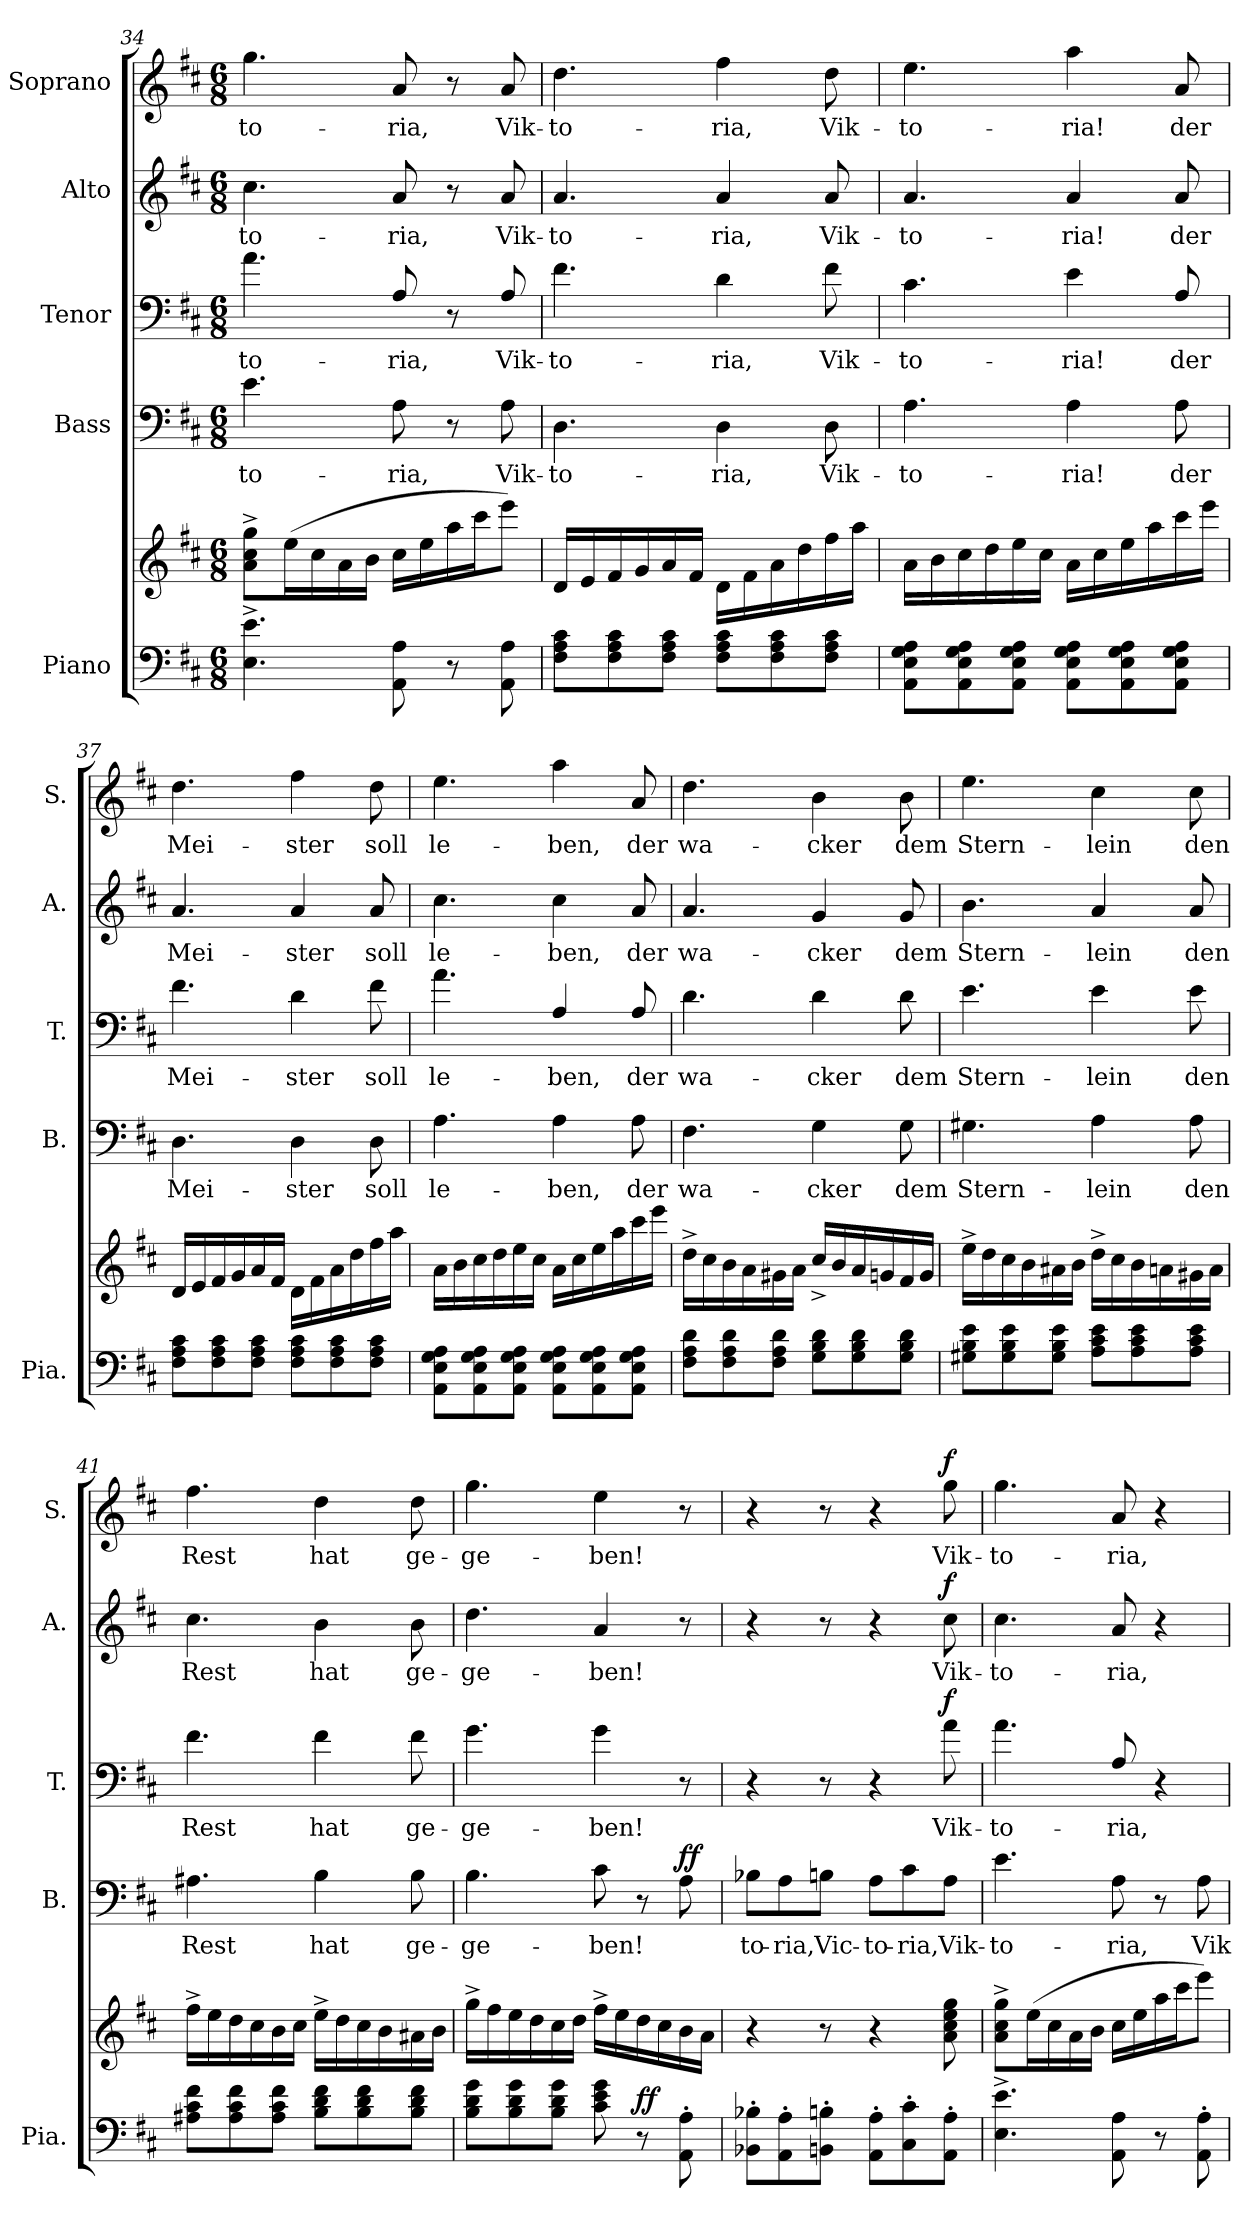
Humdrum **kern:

**kern	**kern	**dynam	**kern	**text	**dynam	**kern	**text	**dynam	**kern	**text	**dynam	**kern	**text	**dynam
*part5	*part5	*part5	*part4	*part4	*part4	*part3	*part3	*part3	*part2	*part2	*part2	*part1	*part1	*part1
*staff6	*staff5	*staff5/6	*staff4	*staff4	*staff4	*staff3	*staff3	*staff3	*staff2	*staff2	*staff2	*staff1	*staff1	*staff1
*I"Piano	*	*	*I"Bass	*	*	*I"Tenor	*	*	*I"Alto	*	*	*I"Soprano	*	*
*I'Pia.	*	*	*I'B.	*	*	*I'T.	*	*	*I'A.	*	*	*I'S.	*	*
*clefF4	*clefG2	*	*clefF4	*	*	*clefF4	*	*	*clefG2	*	*	*clefG2	*	*
*k[f#c#]	*k[f#c#]	*	*k[f#c#]	*	*	*k[f#c#]	*	*	*k[f#c#]	*	*	*k[f#c#]	*	*
*M6/8	*M6/8	*	*M6/8	*	*	*M6/8	*	*	*M6/8	*	*	*M6/8	*	*
=34	=34	=34	=34	=34	=34	=34	=34	=34	=34	=34	=34	=34	=34	=34
4.E\^ 4.e\^	8a\^ 8cc#\^ 8gg\^L	.	4.e\	-to-	.	4.a\	-to-	.	4.cc#\	-to-	.	4.gg\	-to-	.
.	(16ee\L	.	.	.	.	.	.	.	.	.	.	.	.	.
.	16cc#\	.	.	.	.	.	.	.	.	.	.	.	.	.
.	16a\	.	.	.	.	.	.	.	.	.	.	.	.	.
.	16b\JJ	.	.	.	.	.	.	.	.	.	.	.	.	.
8AA\ 8A\	16cc#\LL	.	8A\	-ria,	.	8A/	-ria,	.	8a/	-ria,	.	8a/	-ria,	.
.	16ee\	.	.	.	.	.	.	.	.	.	.	.	.	.
8r	16aa\	.	8r	.	.	8r	.	.	8r	.	.	8r	.	.
.	16ccc#\J	.	.	.	.	.	.	.	.	.	.	.	.	.
8AA\ 8A\	8eee\J)	.	8A\	Vik-	.	8A/	Vik-	.	8a/	Vik-	.	8a/	Vik-	.
=35	=35	=35	=35	=35	=35	=35	=35	=35	=35	=35	=35	=35	=35	=35
8F#\ 8A\ 8c#\L	16d/LL	.	4.D\	-to-	.	4.f#\	-to-	.	4.a/	-to-	.	4.dd\	-to-	.
.	16e/	.	.	.	.	.	.	.	.	.	.	.	.	.
8F#\ 8A\ 8c#\	16f#/	.	.	.	.	.	.	.	.	.	.	.	.	.
.	16g/	.	.	.	.	.	.	.	.	.	.	.	.	.
8F#\ 8A\ 8c#\J	16a/	.	.	.	.	.	.	.	.	.	.	.	.	.
.	16f#/JJ	.	.	.	.	.	.	.	.	.	.	.	.	.
8F#\ 8A\ 8c#\L	16d\LL	.	4D\	-ria,	.	4d\	-ria,	.	4a/	-ria,	.	4ff#\	-ria,	.
.	16f#\	.	.	.	.	.	.	.	.	.	.	.	.	.
8F#\ 8A\ 8c#\	16a\	.	.	.	.	.	.	.	.	.	.	.	.	.
.	16dd\	.	.	.	.	.	.	.	.	.	.	.	.	.
8F#\ 8A\ 8c#\J	16ff#\	.	8D\	Vik-	.	8f#\	Vik-	.	8a/	Vik-	.	8dd\	Vik-	.
.	16aa\JJ	.	.	.	.	.	.	.	.	.	.	.	.	.
!!LO:PB:g=z
=36	=36	=36	=36	=36	=36	=36	=36	=36	=36	=36	=36	=36	=36	=36
8AA\ 8E\ 8G\ 8A\L	16a\LL	.	4.A\	-to-	.	4.c#\	-to-	.	4.a/	-to-	.	4.ee\	-to-	.
.	16b\	.	.	.	.	.	.	.	.	.	.	.	.	.
8AA\ 8E\ 8G\ 8A\	16cc#\	.	.	.	.	.	.	.	.	.	.	.	.	.
.	16dd\	.	.	.	.	.	.	.	.	.	.	.	.	.
8AA\ 8E\ 8G\ 8A\J	16ee\	.	.	.	.	.	.	.	.	.	.	.	.	.
.	16cc#\JJ	.	.	.	.	.	.	.	.	.	.	.	.	.
8AA\ 8E\ 8G\ 8A\L	16a\LL	.	4A\	-ria!	.	4e\	-ria!	.	4a/	-ria!	.	4aa\	-ria!	.
.	16cc#\	.	.	.	.	.	.	.	.	.	.	.	.	.
8AA\ 8E\ 8G\ 8A\	16ee\	.	.	.	.	.	.	.	.	.	.	.	.	.
.	16aa\	.	.	.	.	.	.	.	.	.	.	.	.	.
8AA\ 8E\ 8G\ 8A\J	16ccc#\	.	8A\	der	.	8A/	der	.	8a/	der	.	8a/	der	.
.	16eee\JJ	.	.	.	.	.	.	.	.	.	.	.	.	.
=37	=37	=37	=37	=37	=37	=37	=37	=37	=37	=37	=37	=37	=37	=37
8F#\ 8A\ 8c#\L	16d/LL	.	4.D\	Mei-	.	4.f#\	Mei-	.	4.a/	Mei-	.	4.dd\	Mei-	.
.	16e/	.	.	.	.	.	.	.	.	.	.	.	.	.
8F#\ 8A\ 8c#\	16f#/	.	.	.	.	.	.	.	.	.	.	.	.	.
.	16g/	.	.	.	.	.	.	.	.	.	.	.	.	.
8F#\ 8A\ 8c#\J	16a/	.	.	.	.	.	.	.	.	.	.	.	.	.
.	16f#/JJ	.	.	.	.	.	.	.	.	.	.	.	.	.
8F#\ 8A\ 8c#\L	16d\LL	.	4D\	-ster	.	4d\	-ster	.	4a/	-ster	.	4ff#\	-ster	.
.	16f#\	.	.	.	.	.	.	.	.	.	.	.	.	.
8F#\ 8A\ 8c#\	16a\	.	.	.	.	.	.	.	.	.	.	.	.	.
.	16dd\	.	.	.	.	.	.	.	.	.	.	.	.	.
8F#\ 8A\ 8c#\J	16ff#\	.	8D\	soll	.	8f#\	soll	.	8a/	soll	.	8dd\	soll	.
.	16aa\JJ	.	.	.	.	.	.	.	.	.	.	.	.	.
=38	=38	=38	=38	=38	=38	=38	=38	=38	=38	=38	=38	=38	=38	=38
8AA\ 8E\ 8G\ 8A\L	16a\LL	.	4.A\	le-	.	4.a\	le-	.	4.cc#\	le-	.	4.ee\	le-	.
.	16b\	.	.	.	.	.	.	.	.	.	.	.	.	.
8AA\ 8E\ 8G\ 8A\	16cc#\	.	.	.	.	.	.	.	.	.	.	.	.	.
.	16dd\	.	.	.	.	.	.	.	.	.	.	.	.	.
8AA\ 8E\ 8G\ 8A\J	16ee\	.	.	.	.	.	.	.	.	.	.	.	.	.
.	16cc#\JJ	.	.	.	.	.	.	.	.	.	.	.	.	.
8AA\ 8E\ 8G\ 8A\L	16a\LL	.	4A\	-ben,	.	4A/	-ben,	.	4cc#\	-ben,	.	4aa\	-ben,	.
.	16cc#\	.	.	.	.	.	.	.	.	.	.	.	.	.
8AA\ 8E\ 8G\ 8A\	16ee\	.	.	.	.	.	.	.	.	.	.	.	.	.
.	16aa\	.	.	.	.	.	.	.	.	.	.	.	.	.
8AA\ 8E\ 8G\ 8A\J	16ccc#\	.	8A\	der	.	8A/	der	.	8a/	der	.	8a/	der	.
.	16eee\JJ	.	.	.	.	.	.	.	.	.	.	.	.	.
!!LO:LB:g=z
=39	=39	=39	=39	=39	=39	=39	=39	=39	=39	=39	=39	=39	=39	=39
8F#\ 8A\ 8d\L	16dd^\LL	.	4.F#\	wa-	.	4.d\	wa-	.	4.a/	wa-	.	4.dd\	wa-	.
.	16cc#\	.	.	.	.	.	.	.	.	.	.	.	.	.
8F#\ 8A\ 8d\	16b\	.	.	.	.	.	.	.	.	.	.	.	.	.
.	16a\	.	.	.	.	.	.	.	.	.	.	.	.	.
8F#\ 8A\ 8d\J	16g#X\	.	.	.	.	.	.	.	.	.	.	.	.	.
.	16a\JJ	.	.	.	.	.	.	.	.	.	.	.	.	.
8G\ 8B\ 8d\L	16cc#^/LL	.	4G\	-cker	.	4d\	-cker	.	4g/	-cker	.	4b\	-cker	.
.	16b/	.	.	.	.	.	.	.	.	.	.	.	.	.
8G\ 8B\ 8d\	16a/	.	.	.	.	.	.	.	.	.	.	.	.	.
.	16gn/	.	.	.	.	.	.	.	.	.	.	.	.	.
8G\ 8B\ 8d\J	16f#/	.	8G\	dem	.	8d\	dem	.	8g/	dem	.	8b\	dem	.
.	16g/JJ	.	.	.	.	.	.	.	.	.	.	.	.	.
=40	=40	=40	=40	=40	=40	=40	=40	=40	=40	=40	=40	=40	=40	=40
8G#X\ 8B\ 8e\L	16ee^\LL	.	4.G#X\	Stern-	.	4.e\	Stern-	.	4.b\	Stern-	.	4.ee\	Stern-	.
.	16dd\	.	.	.	.	.	.	.	.	.	.	.	.	.
8G#\ 8B\ 8e\	16cc#\	.	.	.	.	.	.	.	.	.	.	.	.	.
.	16b\	.	.	.	.	.	.	.	.	.	.	.	.	.
8G#\ 8B\ 8e\J	16a#X\	.	.	.	.	.	.	.	.	.	.	.	.	.
.	16b\JJ	.	.	.	.	.	.	.	.	.	.	.	.	.
8A\ 8c#\ 8e\L	16dd^\LL	.	4A\	-lein	.	4e\	-lein	.	4a/	-lein	.	4cc#\	-lein	.
.	16cc#\	.	.	.	.	.	.	.	.	.	.	.	.	.
8A\ 8c#\ 8e\	16b\	.	.	.	.	.	.	.	.	.	.	.	.	.
.	16an\	.	.	.	.	.	.	.	.	.	.	.	.	.
8A\ 8c#\ 8e\J	16g#X\	.	8A\	den	.	8e\	den	.	8a/	den	.	8cc#\	den	.
.	16a\JJ	.	.	.	.	.	.	.	.	.	.	.	.	.
=41	=41	=41	=41	=41	=41	=41	=41	=41	=41	=41	=41	=41	=41	=41
8A#X\ 8c#\ 8f#\L	16ff#^\LL	.	4.A#X\	Rest	.	4.f#\	Rest	.	4.cc#\	Rest	.	4.ff#\	Rest	.
.	16ee\	.	.	.	.	.	.	.	.	.	.	.	.	.
8A#\ 8c#\ 8f#\	16dd\	.	.	.	.	.	.	.	.	.	.	.	.	.
.	16cc#\	.	.	.	.	.	.	.	.	.	.	.	.	.
8A#\ 8c#\ 8f#\J	16b\	.	.	.	.	.	.	.	.	.	.	.	.	.
.	16cc#\JJ	.	.	.	.	.	.	.	.	.	.	.	.	.
8B\ 8d\ 8f#\L	16ee^\LL	.	4B\	hat	.	4f#\	hat	.	4b\	hat	.	4dd\	hat	.
.	16dd\	.	.	.	.	.	.	.	.	.	.	.	.	.
8B\ 8d\ 8f#\	16cc#\	.	.	.	.	.	.	.	.	.	.	.	.	.
.	16b\	.	.	.	.	.	.	.	.	.	.	.	.	.
8B\ 8d\ 8f#\J	16a#X\	.	8B\	ge-	.	8f#\	ge-	.	8b\	ge-	.	8dd\	ge-	.
.	16b\JJ	.	.	.	.	.	.	.	.	.	.	.	.	.
!!LO:PB:g=z
=42	=42	=42	=42	=42	=42	=42	=42	=42	=42	=42	=42	=42	=42	=42
8B\ 8d\ 8g\L	16gg^\LL	.	4.B\	-ge-	.	4.g\	-ge-	.	4.dd\	-ge-	.	4.gg\	-ge-	.
.	16ff#\	.	.	.	.	.	.	.	.	.	.	.	.	.
8B\ 8d\ 8g\	16ee\	.	.	.	.	.	.	.	.	.	.	.	.	.
.	16dd\	.	.	.	.	.	.	.	.	.	.	.	.	.
8B\ 8d\ 8g\J	16cc#\	.	.	.	.	.	.	.	.	.	.	.	.	.
.	16dd\JJ	.	.	.	.	.	.	.	.	.	.	.	.	.
8c#\ 8e\ 8g\	16ff#^\LL	.	8c#\	-ben!	.	4g\	-ben!	.	4a/	-ben!	.	4ee\	-ben!	.
.	16ee\	.	.	.	.	.	.	.	.	.	.	.	.	.
!	!	!LO:DY:a=2	!	!	!	!	!	!	!	!	!	!	!	!
8r	16dd\	ff	8r	.	.	.	.	.	.	.	.	.	.	.
.	16cc#\	.	.	.	.	.	.	.	.	.	.	.	.	.
!	!	!	!	!	!LO:DY:a	!	!	!	!	!	!	!	!	!
8AA\' 8A\'	16b\	.	8A\	.	ff	8r	.	.	8r	.	.	8r	.	.
.	16a\JJ	.	.	.	.	.	.	.	.	.	.	.	.	.
=43	=43	=43	=43	=43	=43	=43	=43	=43	=43	=43	=43	=43	=43	=43
8BB-X\' 8B-X\'L	4r	.	8B-X\L	-to-	.	4r	.	.	4r	.	.	4r	.	.
8AA\' 8A\'	.	.	8A\	-ria,	.	.	.	.	.	.	.	.	.	.
8BBn\' 8Bn\'J	8r	.	8Bn\J	Vic-	.	8r	.	.	8r	.	.	8r	.	.
8AA\' 8A\'L	4r	.	8A\L	-to-	.	4r	.	.	4r	.	.	4r	.	.
8C#\' 8c#\'	.	.	8c#\	-ria,	.	.	.	.	.	.	.	.	.	.
!	!	!	!	!	!	!	!	!LO:DY:a	!	!	!LO:DY:a	!	!	!LO:DY:a
8AA\' 8A\'J	8a\ 8cc#\ 8ee\ 8gg\	.	8A\J	Vik-	.	8a\	Vik-	f	8cc#\	Vik-	f	8gg\	Vik-	f
=44	=44	=44	=44	=44	=44	=44	=44	=44	=44	=44	=44	=44	=44	=44
4.E\^ 4.e\^	8a\^ 8cc#\^ 8gg\^L	.	4.e\	-to-	.	4.a\	-to-	.	4.cc#\	-to-	.	4.gg\	-to-	.
.	(16ee\L	.	.	.	.	.	.	.	.	.	.	.	.	.
.	16cc#\	.	.	.	.	.	.	.	.	.	.	.	.	.
.	16a\	.	.	.	.	.	.	.	.	.	.	.	.	.
.	16b\JJ	.	.	.	.	.	.	.	.	.	.	.	.	.
8AA\ 8A\	16cc#\LL	.	8A\	-ria,	.	8A/	-ria,	.	8a/	-ria,	.	8a/	-ria,	.
.	16ee\	.	.	.	.	.	.	.	.	.	.	.	.	.
8r	16aa\	.	8r	.	.	4r	.	.	4r	.	.	4r	.	.
.	16ccc#\J	.	.	.	.	.	.	.	.	.	.	.	.	.
8AA\' 8A\'	8eee\J)	.	8A\	Vik-	.	.	.	.	.	.	.	.	.	.
=	=	=	=	=	=	=	=	=	=	=	=	=	=	=
*-	*-	*-	*-	*-	*-	*-	*-	*-	*-	*-	*-	*-	*-	*-
